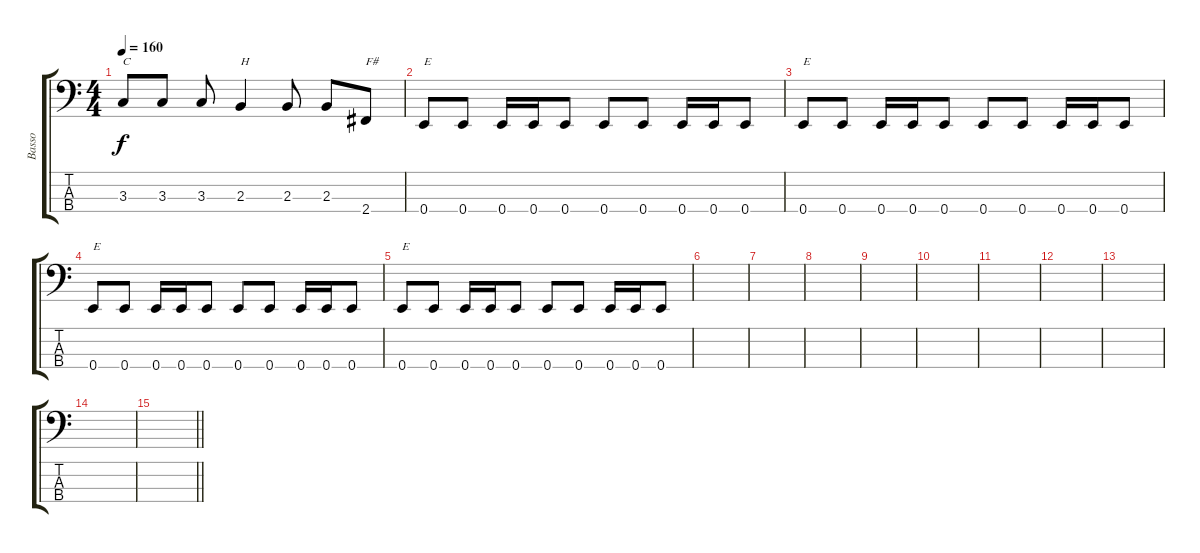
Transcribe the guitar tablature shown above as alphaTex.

\track ("Basso" "Basso") {instrument electricbasspick}
\staff {score tabs}
\tuning (G2 D2 A1 E1) {hide}
\ts (4 4)
\tempo 160
\clef f4
\ks c
3.3.8{txt "C" dy f} 3.3.8 3.3.8 2.3.4{txt "H"} 2.3.8 2.3.8 2.4.8{txt "F#"} |
0.4.8{txt "E"} 0.4.8 0.4.16 0.4.16 0.4.8 0.4.8 0.4.8 0.4.16 0.4.16 0.4.8 |
0.4.8{txt "E"} 0.4.8 0.4.16 0.4.16 0.4.8 0.4.8 0.4.8 0.4.16 0.4.16 0.4.8 |
0.4.8{txt "E"} 0.4.8 0.4.16 0.4.16 0.4.8 0.4.8 0.4.8 0.4.16 0.4.16 0.4.8 |
0.4.8{txt "E"} 0.4.8 0.4.16 0.4.16 0.4.8 0.4.8 0.4.8 0.4.16 0.4.16 0.4.8 |
|
|
|
|
|
|
|
|
|
\barLineRight lightlight
